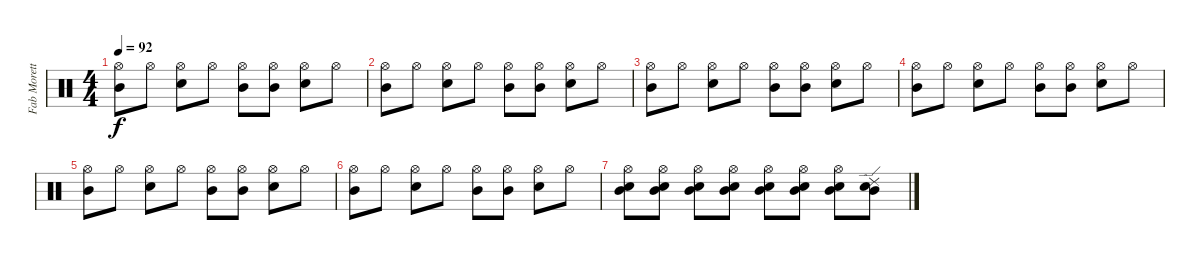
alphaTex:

\track ("Fab Moretti" "Fab Morett") {instrument percussion}
\staff {score}
\articulation defaults
\ts (4 4)
\tempo 92
\clef neutral
\ks c
("Hi-Hat (open)" "Mid Tom (hit)").8{dy f} "Hi-Hat (open)".8 ("Hi-Hat (open)" "Snare (hit) 2").8 "Hi-Hat (open)".8 ("Hi-Hat (open)" "Mid Tom (hit)").8 ("Hi-Hat (open)" "Mid Tom (hit)").8 ("Hi-Hat (open)" "Snare (hit) 2").8 "Hi-Hat (open)".8 |
("Hi-Hat (open)" "Mid Tom (hit)").8 "Hi-Hat (open)".8 ("Hi-Hat (open)" "Snare (hit) 2").8 "Hi-Hat (open)".8 ("Hi-Hat (open)" "Mid Tom (hit)").8 ("Hi-Hat (open)" "Mid Tom (hit)").8 ("Hi-Hat (open)" "Snare (hit) 2").8 "Hi-Hat (open)".8 |
("Hi-Hat (open)" "Mid Tom (hit)").8 "Hi-Hat (open)".8 ("Hi-Hat (open)" "Snare (hit) 2").8 "Hi-Hat (open)".8 ("Hi-Hat (open)" "Mid Tom (hit)").8 ("Hi-Hat (open)" "Mid Tom (hit)").8 ("Hi-Hat (open)" "Snare (hit) 2").8 "Hi-Hat (open)".8 |
("Hi-Hat (open)" "Mid Tom (hit)").8 "Hi-Hat (open)".8 ("Hi-Hat (open)" "Snare (hit) 2").8 "Hi-Hat (open)".8 ("Hi-Hat (open)" "Mid Tom (hit)").8 ("Hi-Hat (open)" "Mid Tom (hit)").8 ("Hi-Hat (open)" "Snare (hit) 2").8 "Hi-Hat (open)".8 |
("Hi-Hat (open)" "Mid Tom (hit)").8 "Hi-Hat (open)".8 ("Hi-Hat (open)" "Snare (hit) 2").8 "Hi-Hat (open)".8 ("Hi-Hat (open)" "Mid Tom (hit)").8 ("Hi-Hat (open)" "Mid Tom (hit)").8 ("Hi-Hat (open)" "Snare (hit) 2").8 "Hi-Hat (open)".8 |
("Hi-Hat (open)" "Mid Tom (hit)").8 "Hi-Hat (open)".8 ("Hi-Hat (open)" "Snare (hit) 2").8 "Hi-Hat (open)".8 ("Hi-Hat (open)" "Mid Tom (hit)").8 ("Hi-Hat (open)" "Mid Tom (hit)").8 ("Hi-Hat (open)" "Snare (hit) 2").8 "Hi-Hat (open)".8 |
("Hi-Hat (open)" "Snare (hit) 2" "Mid Tom (hit)").8 ("Hi-Hat (open)" "Snare (hit) 2" "Mid Tom (hit)").8 ("Hi-Hat (open)" "Snare (hit) 2" "Mid Tom (hit)").8 ("Hi-Hat (open)" "Snare (hit) 2" "Mid Tom (hit)").8 ("Hi-Hat (open)" "Snare (hit) 2" "Mid Tom (hit)").8 ("Hi-Hat (open)" "Snare (hit) 2" "Mid Tom (hit)").8 ("Hi-Hat (open)" "Snare (hit) 2" "Mid Tom (hit)").8 ("Ride (edge) 2" "Snare (hit) 2" "Mid Tom (hit)").8
